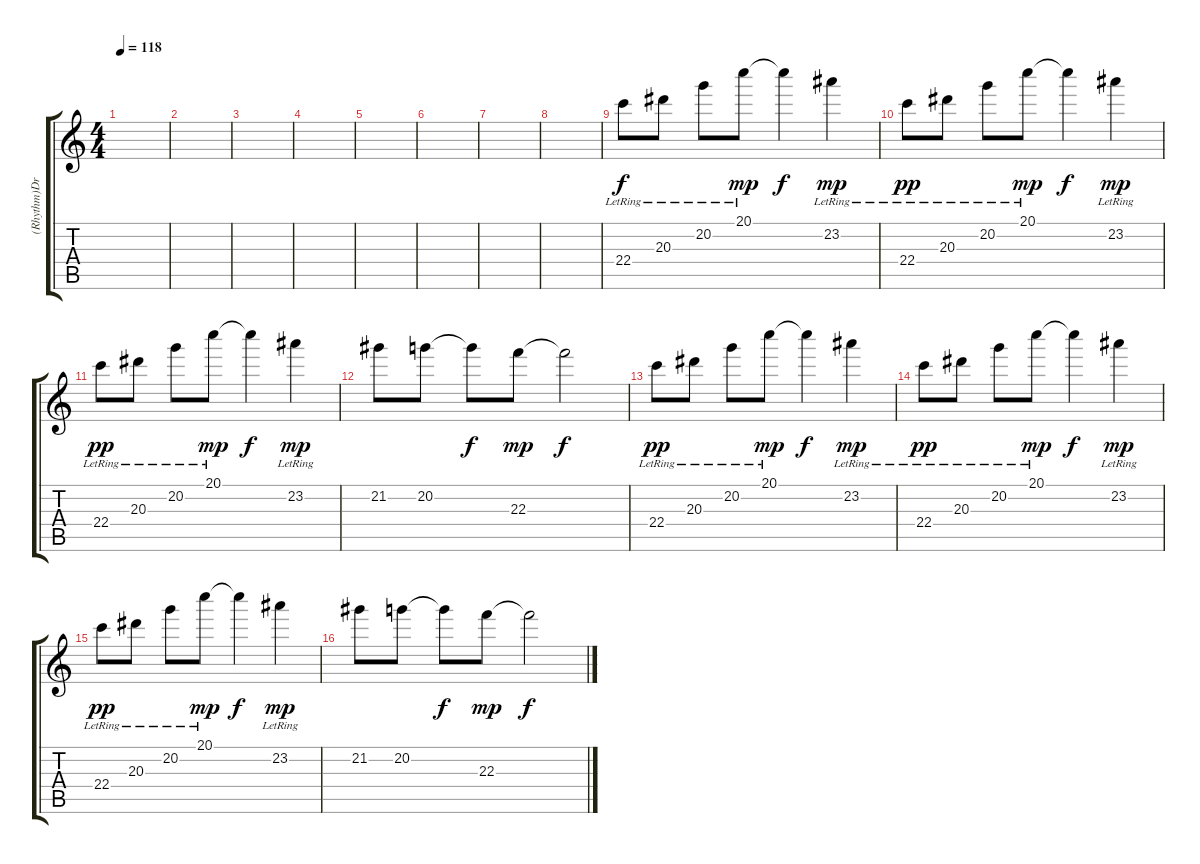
\track ("(Rhythm)Drew Brown" "(Rhythm)Dr") {instrument distortionguitar}
\staff {score tabs}
\tuning (E4 B3 G3 D3 A2 E2) {hide}
\ts (4 4)
\tempo 118
\clef g2
\ks c
|
|
|
|
|
|
|
|
22.4{lr}.8 20.3{lr}.8 20.2{lr}.8 20.1{lr}.8{dy mp} 20.1{t}.4{dy f} 23.2{lr}.4{dy mp} |
22.4{lr}.8{dy pp} 20.3{lr}.8 20.2{lr}.8 20.1{lr}.8{dy mp} 20.1{t}.4{dy f} 23.2{lr}.4{dy mp} |
22.4{lr}.8{dy pp} 20.3{lr}.8 20.2{lr}.8 20.1{lr}.8{dy mp} 20.1{t}.4{dy f} 23.2{lr}.4{dy mp} |
21.2.8 20.2.8 20.2{t}.8{dy f} 22.3.8{dy mp} 22.3{t}.2{dy f} |
22.4{lr}.8{dy pp} 20.3{lr}.8 20.2{lr}.8 20.1{lr}.8{dy mp} 20.1{t}.4{dy f} 23.2{lr}.4{dy mp} |
22.4{lr}.8{dy pp} 20.3{lr}.8 20.2{lr}.8 20.1{lr}.8{dy mp} 20.1{t}.4{dy f} 23.2{lr}.4{dy mp} |
22.4{lr}.8{dy pp} 20.3{lr}.8 20.2{lr}.8 20.1{lr}.8{dy mp} 20.1{t}.4{dy f} 23.2{lr}.4{dy mp} |
21.2.8 20.2.8 20.2{t}.8{dy f} 22.3.8{dy mp} 22.3{t}.2{dy f}
